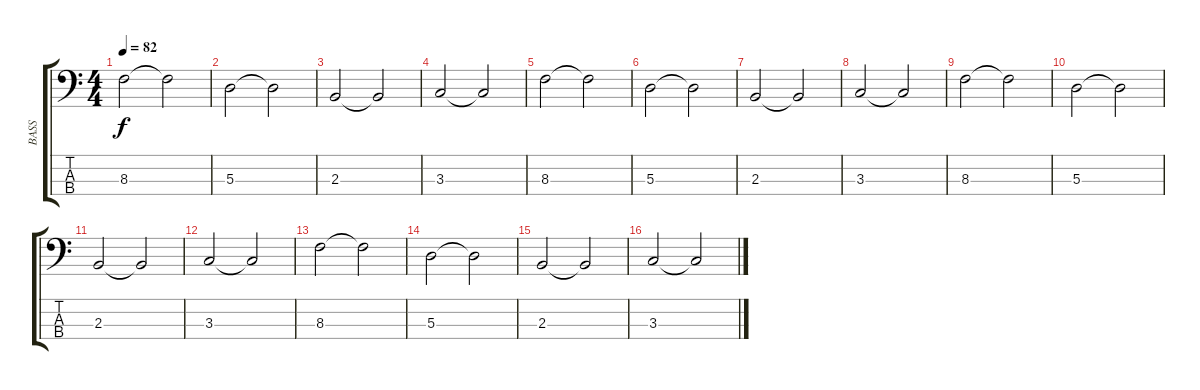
\track ("BASS" "BASS") {instrument acousticbass}
\staff {score tabs}
\tuning (G2 D2 A1 E1) {hide}
\ts (4 4)
\tempo 82
\clef f4
\ks c
8.3.2{dy f} 8.3{t}.2 |
5.3.2 5.3{t}.2 |
2.3.2 2.3{t}.2 |
3.3.2 3.3{t}.2 |
8.3.2 8.3{t}.2 |
5.3.2 5.3{t}.2 |
2.3.2 2.3{t}.2 |
3.3.2 3.3{t}.2 |
8.3.2 8.3{t}.2 |
5.3.2 5.3{t}.2 |
2.3.2 2.3{t}.2 |
3.3.2 3.3{t}.2 |
8.3.2 8.3{t}.2 |
5.3.2 5.3{t}.2 |
2.3.2 2.3{t}.2 |
3.3.2 3.3{t}.2
